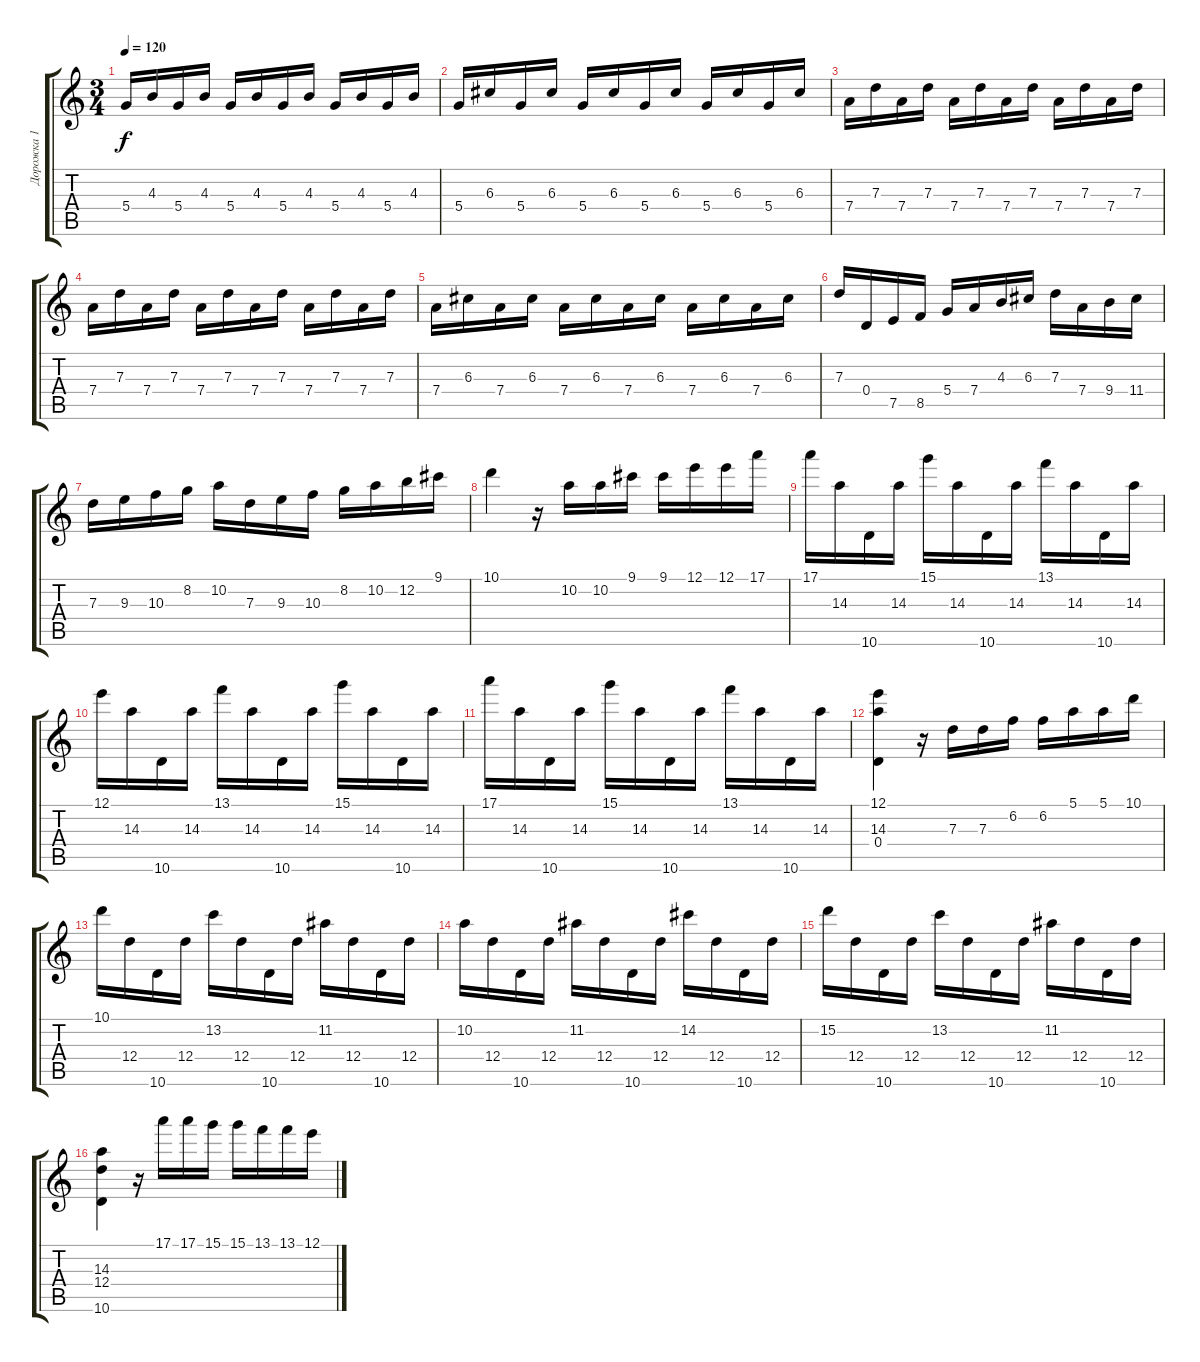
\track ("Дорожка 1" "Дорожка 1") {instrument overdrivenguitar}
\staff {score tabs}
\tuning (E4 B3 G3 D3 A2 E2) {hide}
\ts (3 4)
\tempo 120
\clef g2
\ks c
5.4.16{dy f} 4.3.16 5.4.16 4.3.16 5.4.16 4.3.16 5.4.16 4.3.16 5.4.16 4.3.16 5.4.16 4.3.16 |
5.4.16 6.3.16 5.4.16 6.3.16 5.4.16 6.3.16 5.4.16 6.3.16 5.4.16 6.3.16 5.4.16 6.3.16 |
7.4.16 7.3.16 7.4.16 7.3.16 7.4.16 7.3.16 7.4.16 7.3.16 7.4.16 7.3.16 7.4.16 7.3.16 |
7.4.16 7.3.16 7.4.16 7.3.16 7.4.16 7.3.16 7.4.16 7.3.16 7.4.16 7.3.16 7.4.16 7.3.16 |
7.4.16 6.3.16 7.4.16 6.3.16 7.4.16 6.3.16 7.4.16 6.3.16 7.4.16 6.3.16 7.4.16 6.3.16 |
7.3.16 0.4.16 7.5.16 8.5.16 5.4.16 7.4.16 4.3.16 6.3.16 7.3.16 7.4.16 9.4.16 11.4.16 |
7.3.16 9.3.16 10.3.16 8.2.16 10.2.16 7.3.16 9.3.16 10.3.16 8.2.16 10.2.16 12.2.16 9.1.16 |
10.1.4 r.16 10.2.16 10.2.16 9.1.16 9.1.16 12.1.16 12.1.16 17.1.16 |
17.1.16 14.3.16 10.6.16 14.3.16 15.1.16 14.3.16 10.6.16 14.3.16 13.1.16 14.3.16 10.6.16 14.3.16 |
12.1.16 14.3.16 10.6.16 14.3.16 13.1.16 14.3.16 10.6.16 14.3.16 15.1.16 14.3.16 10.6.16 14.3.16 |
17.1.16 14.3.16 10.6.16 14.3.16 15.1.16 14.3.16 10.6.16 14.3.16 13.1.16 14.3.16 10.6.16 14.3.16 |
(12.1 14.3 0.4).4 r.16 7.3.16 7.3.16 6.2.16 6.2.16 5.1.16 5.1.16 10.1.16 |
10.1.16 12.4.16 10.6.16 12.4.16 13.2.16 12.4.16 10.6.16 12.4.16 11.2.16 12.4.16 10.6.16 12.4.16 |
10.2.16 12.4.16 10.6.16 12.4.16 11.2.16 12.4.16 10.6.16 12.4.16 14.2.16 12.4.16 10.6.16 12.4.16 |
15.2.16 12.4.16 10.6.16 12.4.16 13.2.16 12.4.16 10.6.16 12.4.16 11.2.16 12.4.16 10.6.16 12.4.16 |
(14.3 12.4 10.6).4 r.16 17.1.16 17.1.16 15.1.16 15.1.16 13.1.16 13.1.16 12.1.16
